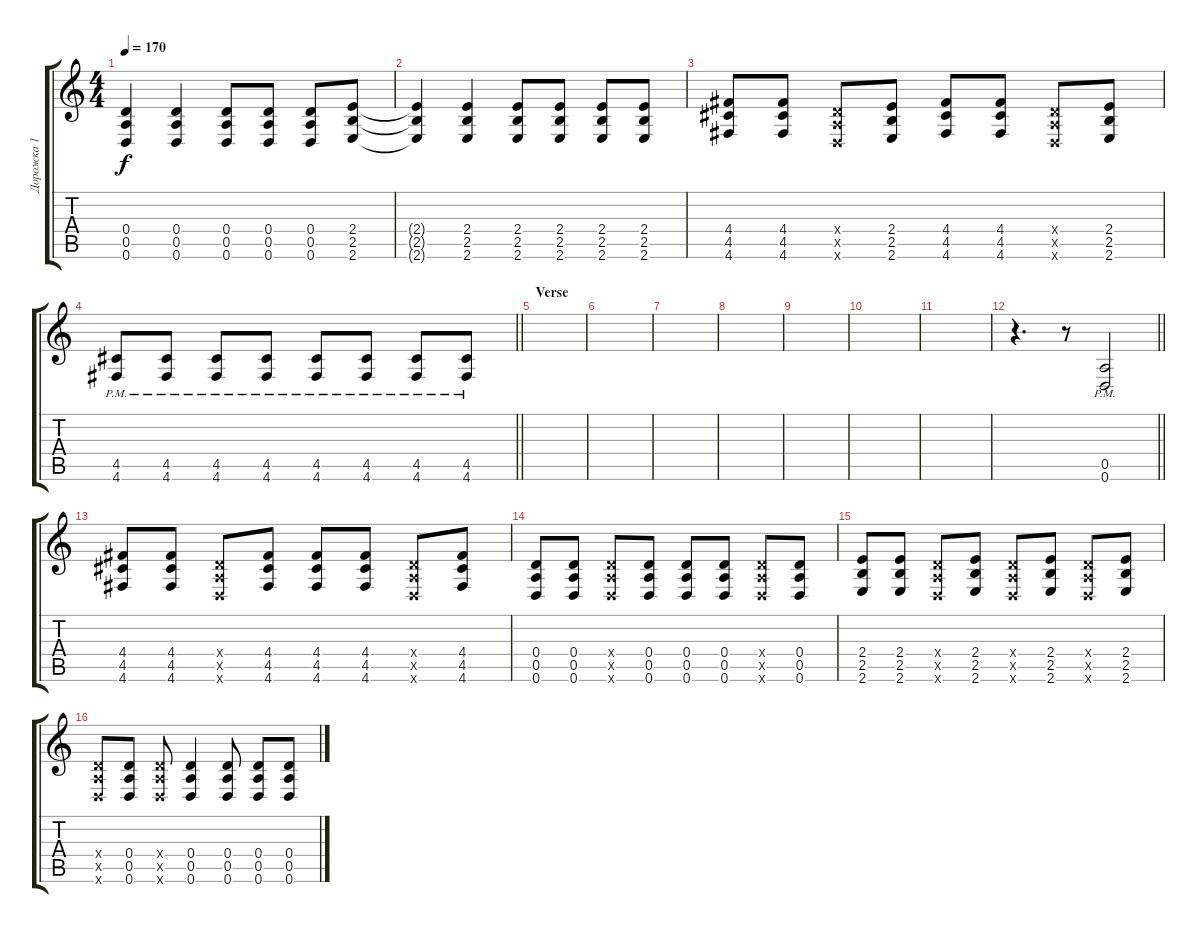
\track ("Дорожка 1" "Дорожка 1") {instrument distortionguitar}
\staff {score tabs}
\tuning (E4 B3 G3 D3 A2 D2) {hide}
\ts (4 4)
\tempo 170
\clef g2
\ks c
(0.4 0.5 0.6).4{dy f} (0.4 0.5 0.6).4 (0.4 0.5 0.6).8 (0.4 0.5 0.6).8 (0.4 0.5 0.6).8 (2.4 2.5 2.6).8 |
(2.4{t} 2.5{t} 2.6{t}).4 (2.4 2.5 2.6).4 (2.4 2.5 2.6).8 (2.4 2.5 2.6).8 (2.4 2.5 2.6).8 (2.4 2.5 2.6).8 |
(4.4 4.5 4.6).8 (4.4 4.5 4.6).8 (0.4{x} 0.5{x} 0.6{x}).8 (2.4 2.5 2.6).8 (4.4 4.5 4.6).8 (4.4 4.5 4.6).8 (0.4{x} 0.5{x} 0.6{x}).8 (2.4 2.5 2.6).8 |
\barLineRight lightlight
(4.5{pm} 4.6{pm}).8 (4.5{pm} 4.6{pm}).8 (4.5{pm} 4.6{pm}).8 (4.5{pm} 4.6{pm}).8 (4.5{pm} 4.6{pm}).8 (4.5{pm} 4.6{pm}).8 (4.5{pm} 4.6{pm}).8 (4.5{pm} 4.6{pm}).8 |
\section ("" "Verse")
|
|
|
|
|
|
|
\barLineRight lightlight
r.4{d} r.8 (0.5{pm} 0.6{pm}).2 |
(4.4 4.5 4.6).8 (4.4 4.5 4.6).8 (0.4{x} 0.5{x} 0.6{x}).8 (4.4 4.5 4.6).8 (4.4 4.5 4.6).8 (4.4 4.5 4.6).8 (0.4{x} 0.5{x} 0.6{x}).8 (4.4 4.5 4.6).8 |
(0.4 0.5 0.6).8 (0.4 0.5 0.6).8 (0.4{x} 0.5{x} 0.6{x}).8 (0.4 0.5 0.6).8 (0.4 0.5 0.6).8 (0.4 0.5 0.6).8 (0.4{x} 0.5{x} 0.6{x}).8 (0.4 0.5 0.6).8 |
(2.4 2.5 2.6).8 (2.4 2.5 2.6).8 (0.4{x} 0.5{x} 0.6{x}).8 (2.4 2.5 2.6).8 (0.4{x} 0.5{x} 0.6{x}).8 (2.4 2.5 2.6).8 (0.4{x} 0.5{x} 0.6{x}).8 (2.4 2.5 2.6).8 |
(0.4{x} 0.5{x} 0.6{x}).8 (0.4 0.5 0.6).8 (0.4{x} 0.5{x} 0.6{x}).8 (0.4 0.5 0.6).4 (0.4 0.5 0.6).8 (0.4 0.5 0.6).8 (0.4 0.5 0.6).8
